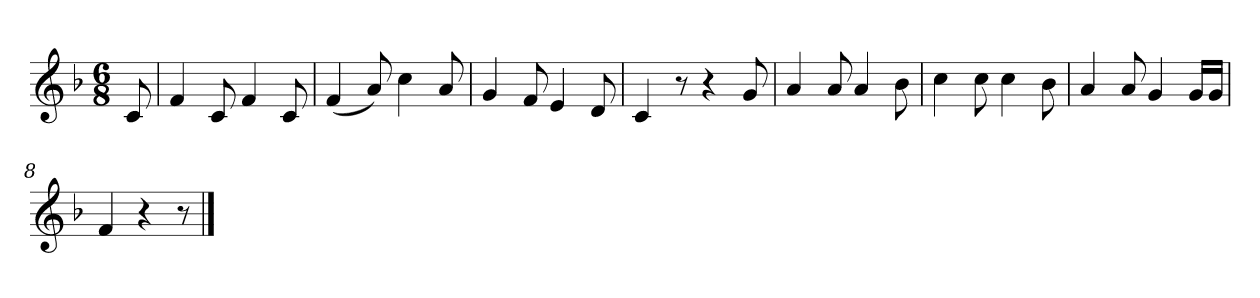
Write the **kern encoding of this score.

**kern
*part1
*staff1
*k[b-]
*M6/8
*MM120
=
8c
=1
4f
8c
4f
8c
=2
(4f
8a)
4cc
8a
=3
4g
8f
4e
8d
=4
4c
8r
4r
8g
=5
4a
8a
4a
8b-
=6
4cc
8cc
4cc
8b-
=7
4a
8a
4g
16gLL
16gJJ
=8
4f
4r
8r
==
*-
